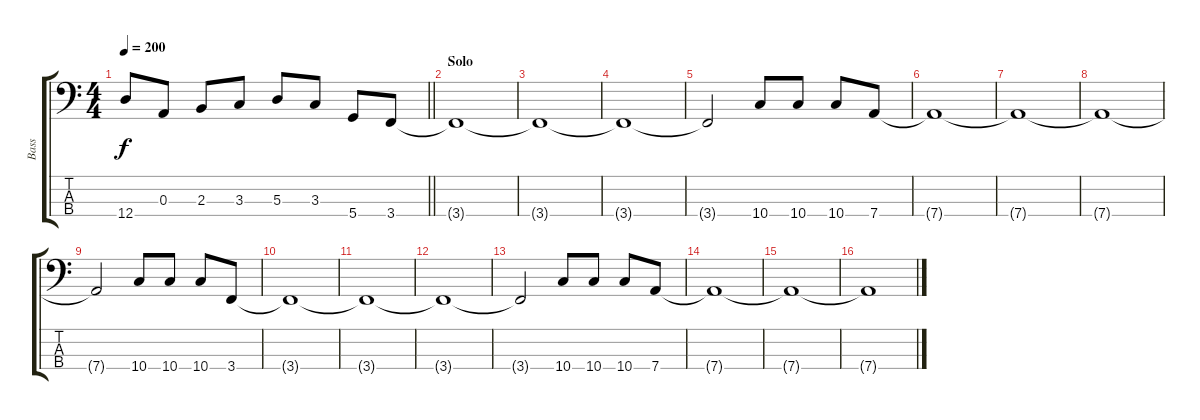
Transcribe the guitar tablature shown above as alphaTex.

\track ("Bass" "Bass") {instrument electricbassfinger}
\staff {score tabs}
\tuning (G2 D2 A1 D1) {hide}
\ts (4 4)
\tempo 200
\clef f4
\barLineRight lightlight
\ks c
12.4{t}.8{dy f} 0.3.8 2.3.8 3.3.8 5.3.8 3.3.8 5.4.8 3.4.8 |
\section ("" "Solo")
3.4{t}.1 |
3.4{t}.1 |
3.4{t}.1 |
3.4{t}.2 10.4.8 10.4.8 10.4.8 7.4.8 |
7.4{t}.1 |
7.4{t}.1 |
7.4{t}.1 |
7.4{t}.2 10.4.8 10.4.8 10.4.8 3.4.8 |
3.4{t}.1 |
3.4{t}.1 |
3.4{t}.1 |
3.4{t}.2 10.4.8 10.4.8 10.4.8 7.4.8 |
7.4{t}.1 |
7.4{t}.1 |
7.4{t}.1
